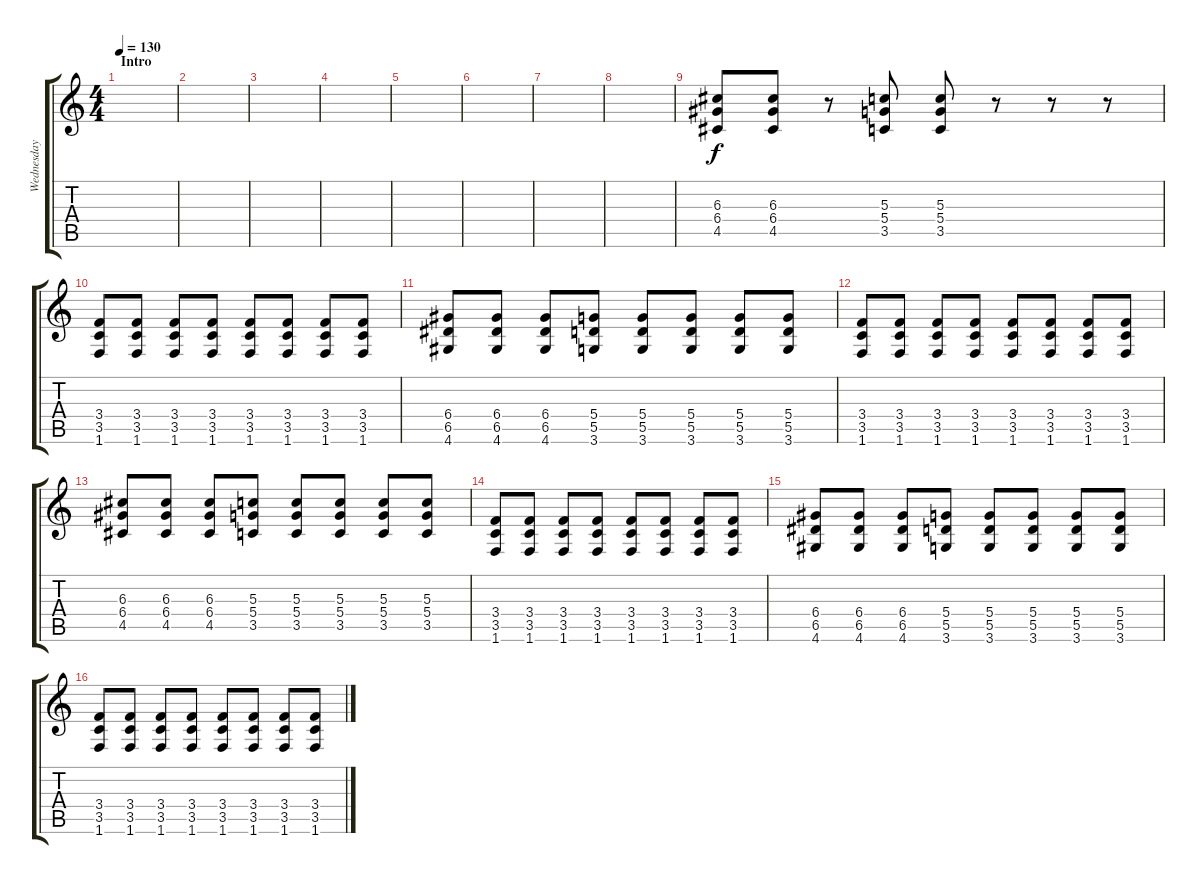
\track ("Wednesday 13" "Wednesday ") {instrument distortionguitar}
\staff {score tabs}
\tuning (E4 B3 G3 D3 A2 E2) {hide}
\ts (4 4)
\section ("" "Intro")
\tempo 130
\clef g2
\ks c
|
|
|
|
|
|
|
|
(6.3 6.4 4.5).8 (6.3 6.4 4.5).8 r.8 (5.3 5.4 3.5).8 (5.3 5.4 3.5).8 r.8 r.8 r.8 |
(3.4 3.5 1.6).8 (3.4 3.5 1.6).8 (3.4 3.5 1.6).8 (3.4 3.5 1.6).8 (3.4 3.5 1.6).8 (3.4 3.5 1.6).8 (3.4 3.5 1.6).8 (3.4 3.5 1.6).8 |
(6.4 6.5 4.6).8 (6.4 6.5 4.6).8 (6.4 6.5 4.6).8 (5.4 5.5 3.6).8 (5.4 5.5 3.6).8 (5.4 5.5 3.6).8 (5.4 5.5 3.6).8 (5.4 5.5 3.6).8 |
(3.4 3.5 1.6).8 (3.4 3.5 1.6).8 (3.4 3.5 1.6).8 (3.4 3.5 1.6).8 (3.4 3.5 1.6).8 (3.4 3.5 1.6).8 (3.4 3.5 1.6).8 (3.4 3.5 1.6).8 |
(6.3 6.4 4.5).8 (6.3 6.4 4.5).8 (6.3 6.4 4.5).8 (5.3 5.4 3.5).8 (5.3 5.4 3.5).8 (5.3 5.4 3.5).8 (5.3 5.4 3.5).8 (5.3 5.4 3.5).8 |
(3.4 3.5 1.6).8 (3.4 3.5 1.6).8 (3.4 3.5 1.6).8 (3.4 3.5 1.6).8 (3.4 3.5 1.6).8 (3.4 3.5 1.6).8 (3.4 3.5 1.6).8 (3.4 3.5 1.6).8 |
(6.4 6.5 4.6).8 (6.4 6.5 4.6).8 (6.4 6.5 4.6).8 (5.4 5.5 3.6).8 (5.4 5.5 3.6).8 (5.4 5.5 3.6).8 (5.4 5.5 3.6).8 (5.4 5.5 3.6).8 |
(3.4 3.5 1.6).8 (3.4 3.5 1.6).8 (3.4 3.5 1.6).8 (3.4 3.5 1.6).8 (3.4 3.5 1.6).8 (3.4 3.5 1.6).8 (3.4 3.5 1.6).8 (3.4 3.5 1.6).8
